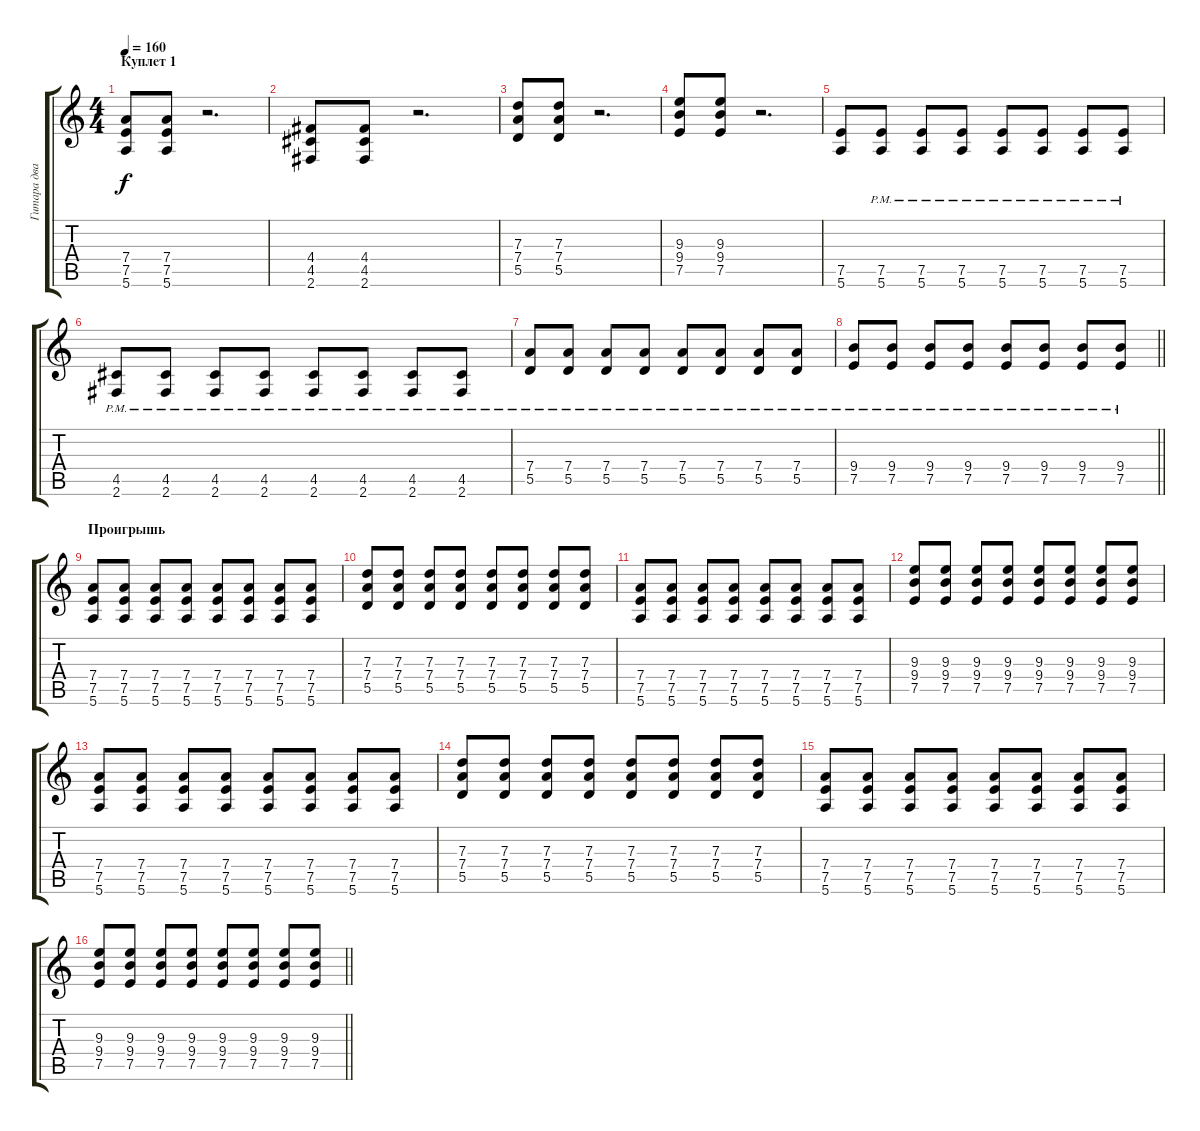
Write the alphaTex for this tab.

\track ("Гитара два" "Гитара два") {instrument overdrivenguitar}
\staff {score tabs}
\tuning (E4 B3 G3 D3 A2 E2) {hide}
\ts (4 4)
\section ("" "Куплет 1")
\tempo 160
\clef g2
\ks c
(7.4 7.5 5.6).8{dy f} (7.4 7.5 5.6).8 r.2{d} |
(4.4 4.5 2.6).8 (4.4 4.5 2.6).8 r.2{d} |
(7.3 7.4 5.5).8 (7.3 7.4 5.5).8 r.2{d} |
(9.3 9.4 7.5).8 (9.3 9.4 7.5).8 r.2{d} |
(7.5 5.6).8 (7.5{pm} 5.6{pm}).8 (7.5{pm} 5.6{pm}).8 (7.5{pm} 5.6{pm}).8 (7.5{pm} 5.6{pm}).8 (7.5{pm} 5.6{pm}).8 (7.5{pm} 5.6{pm}).8 (7.5{pm} 5.6{pm}).8 |
(4.5{pm} 2.6{pm}).8 (4.5{pm} 2.6{pm}).8 (4.5{pm} 2.6{pm}).8 (4.5{pm} 2.6{pm}).8 (4.5{pm} 2.6{pm}).8 (4.5{pm} 2.6{pm}).8 (4.5{pm} 2.6{pm}).8 (4.5{pm} 2.6{pm}).8 |
(7.4{pm} 5.5{pm}).8 (7.4{pm} 5.5{pm}).8 (7.4{pm} 5.5{pm}).8 (7.4{pm} 5.5{pm}).8 (7.4{pm} 5.5{pm}).8 (7.4{pm} 5.5{pm}).8 (7.4{pm} 5.5{pm}).8 (7.4{pm} 5.5{pm}).8 |
\barLineRight lightlight
(9.4{pm} 7.5{pm}).8 (9.4{pm} 7.5{pm}).8 (9.4{pm} 7.5{pm}).8 (9.4{pm} 7.5{pm}).8 (9.4{pm} 7.5{pm}).8 (9.4{pm} 7.5{pm}).8 (9.4{pm} 7.5{pm}).8 (9.4{pm} 7.5{pm}).8 |
\section ("" "Проигрышь")
(7.4 7.5 5.6).8 (7.4 7.5 5.6).8 (7.4 7.5 5.6).8 (7.4 7.5 5.6).8 (7.4 7.5 5.6).8 (7.4 7.5 5.6).8 (7.4 7.5 5.6).8 (7.4 7.5 5.6).8 |
(7.3 7.4 5.5).8 (7.3 7.4 5.5).8 (7.3 7.4 5.5).8 (7.3 7.4 5.5).8 (7.3 7.4 5.5).8 (7.3 7.4 5.5).8 (7.3 7.4 5.5).8 (7.3 7.4 5.5).8 |
(7.4 7.5 5.6).8 (7.4 7.5 5.6).8 (7.4 7.5 5.6).8 (7.4 7.5 5.6).8 (7.4 7.5 5.6).8 (7.4 7.5 5.6).8 (7.4 7.5 5.6).8 (7.4 7.5 5.6).8 |
(9.3 9.4 7.5).8 (9.3 9.4 7.5).8 (9.3 9.4 7.5).8 (9.3 9.4 7.5).8 (9.3 9.4 7.5).8 (9.3 9.4 7.5).8 (9.3 9.4 7.5).8 (9.3 9.4 7.5).8 |
(7.4 7.5 5.6).8 (7.4 7.5 5.6).8 (7.4 7.5 5.6).8 (7.4 7.5 5.6).8 (7.4 7.5 5.6).8 (7.4 7.5 5.6).8 (7.4 7.5 5.6).8 (7.4 7.5 5.6).8 |
(7.3 7.4 5.5).8 (7.3 7.4 5.5).8 (7.3 7.4 5.5).8 (7.3 7.4 5.5).8 (7.3 7.4 5.5).8 (7.3 7.4 5.5).8 (7.3 7.4 5.5).8 (7.3 7.4 5.5).8 |
(7.4 7.5 5.6).8 (7.4 7.5 5.6).8 (7.4 7.5 5.6).8 (7.4 7.5 5.6).8 (7.4 7.5 5.6).8 (7.4 7.5 5.6).8 (7.4 7.5 5.6).8 (7.4 7.5 5.6).8 |
\barLineRight lightlight
(9.3 9.4 7.5).8 (9.3 9.4 7.5).8 (9.3 9.4 7.5).8 (9.3 9.4 7.5).8 (9.3 9.4 7.5).8 (9.3 9.4 7.5).8 (9.3 9.4 7.5).8 (9.3 9.4 7.5).8
